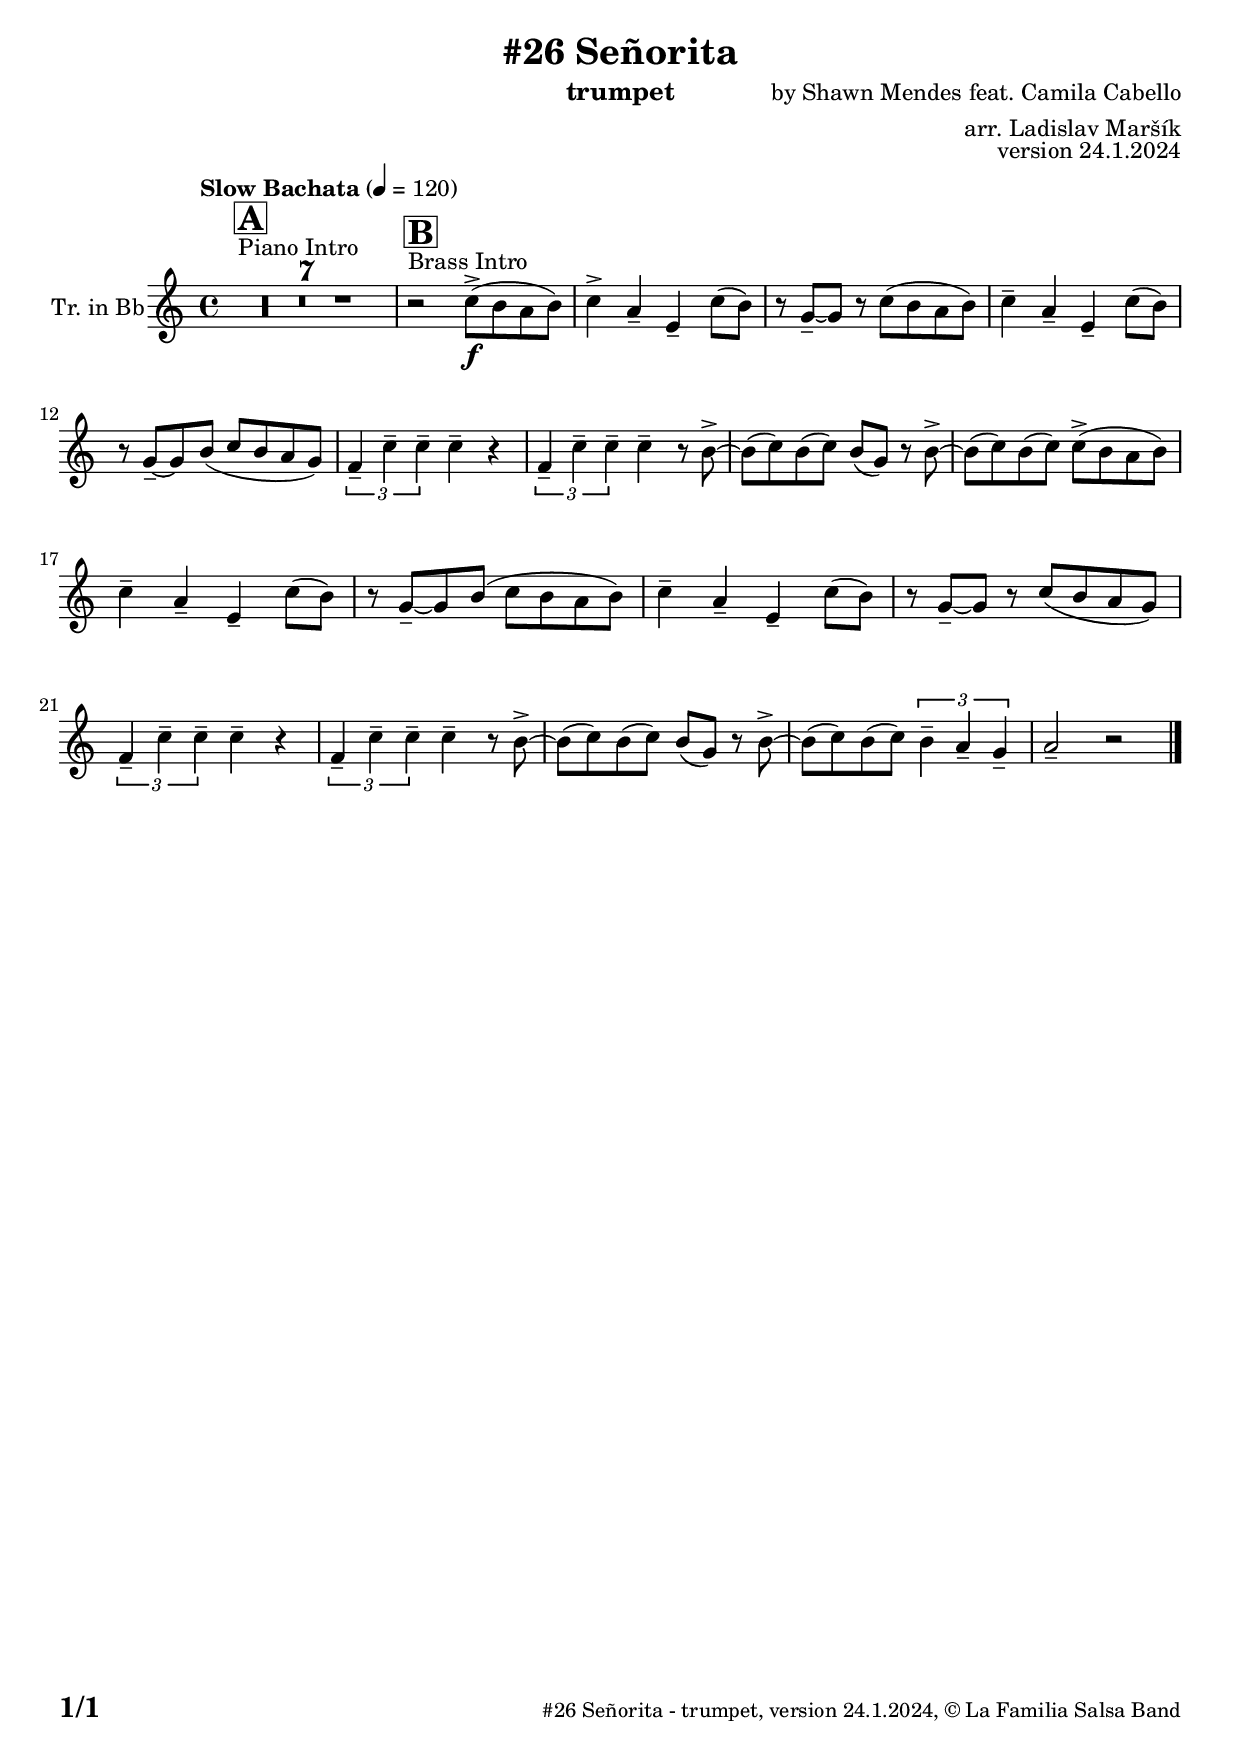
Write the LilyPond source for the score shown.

\version "2.24.0"

% Sheet revision 2022_09

\header {
  title = "#26 Señorita"
  instrument = "trumpet"
  composer = "by Shawn Mendes feat. Camila Cabello"
  arranger = "arr. Ladislav Maršík"
  opus = "version 24.1.2024"
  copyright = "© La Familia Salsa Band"
}

inst =
#(define-music-function
  (string)
  (string?)
  #{ <>^\markup \abs-fontsize #16 \bold \box #string #})

makePercent = #(define-music-function (note) (ly:music?)
                 (make-music 'PercentEvent 'length (ly:music-length note)))

#(define (test-stencil grob text)
   (let* ((orig (ly:grob-original grob))
          (siblings (ly:spanner-broken-into orig)) ; have we been split?
          (refp (ly:grob-system grob))
          (left-bound (ly:spanner-bound grob LEFT))
          (right-bound (ly:spanner-bound grob RIGHT))
          (elts-L (ly:grob-array->list (ly:grob-object left-bound 'elements)))
          (elts-R (ly:grob-array->list (ly:grob-object right-bound 'elements)))
          (break-alignment-L
           (filter
            (lambda (elt) (grob::has-interface elt 'break-alignment-interface))
            elts-L))
          (break-alignment-R
           (filter
            (lambda (elt) (grob::has-interface elt 'break-alignment-interface))
            elts-R))
          (break-alignment-L-ext (ly:grob-extent (car break-alignment-L) refp X))
          (break-alignment-R-ext (ly:grob-extent (car break-alignment-R) refp X))
          (num
           (markup text))
          (num
           (if (or (null? siblings)
                   (eq? grob (car siblings)))
               num
               (make-parenthesize-markup num)))
          (num (grob-interpret-markup grob num))
          (num-stil-ext-X (ly:stencil-extent num X))
          (num-stil-ext-Y (ly:stencil-extent num Y))
          (num (ly:stencil-aligned-to num X CENTER))
          (num
           (ly:stencil-translate-axis
            num
            (+ (interval-length break-alignment-L-ext)
               (* 0.5
                  (- (car break-alignment-R-ext)
                     (cdr break-alignment-L-ext))))
            X))
          (bracket-L
           (markup
            #:path
            0.1 ; line-thickness
            `((moveto 0.5 ,(* 0.5 (interval-length num-stil-ext-Y)))
              (lineto ,(* 0.5
                          (- (car break-alignment-R-ext)
                             (cdr break-alignment-L-ext)
                             (interval-length num-stil-ext-X)))
                      ,(* 0.5 (interval-length num-stil-ext-Y)))
              (closepath)
              (rlineto 0.0
                       ,(if (or (null? siblings) (eq? grob (car siblings)))
                            -1.0 0.0)))))
          (bracket-R
           (markup
            #:path
            0.1
            `((moveto ,(* 0.5
                          (- (car break-alignment-R-ext)
                             (cdr break-alignment-L-ext)
                             (interval-length num-stil-ext-X)))
                      ,(* 0.5 (interval-length num-stil-ext-Y)))
              (lineto 0.5
                      ,(* 0.5 (interval-length num-stil-ext-Y)))
              (closepath)
              (rlineto 0.0
                       ,(if (or (null? siblings) (eq? grob (last siblings)))
                            -1.0 0.0)))))
          (bracket-L (grob-interpret-markup grob bracket-L))
          (bracket-R (grob-interpret-markup grob bracket-R))
          (num (ly:stencil-combine-at-edge num X LEFT bracket-L 0.4))
          (num (ly:stencil-combine-at-edge num X RIGHT bracket-R 0.4)))
     num))

#(define-public (Measure_attached_spanner_engraver context)
   (let ((span '())
         (finished '())
         (event-start '())
         (event-stop '()))
     (make-engraver
      (listeners ((measure-counter-event engraver event)
                  (if (= START (ly:event-property event 'span-direction))
                      (set! event-start event)
                      (set! event-stop event))))
      ((process-music trans)
       (if (ly:stream-event? event-stop)
           (if (null? span)
               (ly:warning "You're trying to end a measure-attached spanner but you haven't started one.")
               (begin (set! finished span)
                 (ly:engraver-announce-end-grob trans finished event-start)
                 (set! span '())
                 (set! event-stop '()))))
       (if (ly:stream-event? event-start)
           (begin (set! span (ly:engraver-make-grob trans 'MeasureCounter event-start))
             (set! event-start '()))))
      ((stop-translation-timestep trans)
       (if (and (ly:spanner? span)
                (null? (ly:spanner-bound span LEFT))
                (moment<=? (ly:context-property context 'measurePosition) ZERO-MOMENT))
           (ly:spanner-set-bound! span LEFT
                                  (ly:context-property context 'currentCommandColumn)))
       (if (and (ly:spanner? finished)
                (moment<=? (ly:context-property context 'measurePosition) ZERO-MOMENT))
           (begin
            (if (null? (ly:spanner-bound finished RIGHT))
                (ly:spanner-set-bound! finished RIGHT
                                       (ly:context-property context 'currentCommandColumn)))
            (set! finished '())
            (set! event-start '())
            (set! event-stop '()))))
      ((finalize trans)
       (if (ly:spanner? finished)
           (begin
            (if (null? (ly:spanner-bound finished RIGHT))
                (set! (ly:spanner-bound finished RIGHT)
                      (ly:context-property context 'currentCommandColumn)))
            (set! finished '())))
       (if (ly:spanner? span)
           (begin
            (ly:warning "I think there's a dangling measure-attached spanner :-(")
            (ly:grob-suicide! span)
            (set! span '())))))))

\layout {
  \context {
    \Staff
    \consists #Measure_attached_spanner_engraver
    \override MeasureCounter.font-encoding = #'latin1
    \override MeasureCounter.font-size = 0
    \override MeasureCounter.outside-staff-padding = 2
    \override MeasureCounter.outside-staff-horizontal-padding = #0
  }
}

repeatBracket = #(define-music-function
                  (parser location N note)
                  (number? ly:music?)
                  #{
                    \override Staff.MeasureCounter.stencil =
                    #(lambda (grob) (test-stencil grob #{ #(string-append(number->string N) "x") #} ))
                    \startMeasureCount
                    \repeat volta #N { $note }
                    \stopMeasureCount
                  #}
                  )

Trumpet = \new Voice
\transpose c d
\relative c'' {
  \set Staff.instrumentName = \markup {
    \center-align { "Tr. in Bb" }
  }
  \set Staff.midiInstrument = "trumpet"
  \set Staff.midiMaximumVolume = #1.0

  \key g \minor
  \time 4/4
  \tempo "Slow Bachata" 4 = 120
  
  s1*0 ^\markup { "Piano Intro" }
  \inst "A"
  R1*7 
  
  s1*0 ^\markup { "Brass Intro" }
  \inst "B"
    
  r2 bes8 -> \f ( a g a ) |
  bes4 -> g -- d -- bes'8 ( a ) |
  r f -- ~ f r bes8 ( a g a ) |
  bes4 -- g -- d -- bes'8 ( a ) |
  r f -- ~ f a ( bes8 a g f ) |
  \tuplet 3/2 { es4 -- bes' -- bes -- } bes -- r |
  \tuplet 3/2 { es,4 -- bes' -- bes -- } bes -- r8 a -> ~ |
  a ( bes ) a ( bes ) a ( f ) r a -> ~ |
  a ( bes ) a ( bes ) bes8 -> ( a g a ) | \break
  bes4 -- g -- d -- bes'8 ( a ) |
  r f -- ~ f a ( bes8 a g a ) |
  bes4 -- g -- d -- bes'8 ( a ) |
  r f -- ~ f r bes8 ( a g f ) |
  \tuplet 3/2 { es4 -- bes' -- bes -- } bes -- r |
  \tuplet 3/2 { es,4 -- bes' -- bes -- } bes -- r8 a -> ~ |
  a ( bes ) a ( bes ) a ( f ) r a -> ~ |
  a ( bes ) a ( bes ) \tuplet 3/2 { a4 -- g4 -- f4 -- } |
  g2 -- r2 |

  \label #'lastPage
  \bar "|."
}

\score {
  \compressMMRests \new Staff \with {
    \consists "Volta_engraver"
  }
  {
    \Trumpet
  }
  \layout {
    \context {
      \Score
      \remove "Volta_engraver"
    }
  }
}

\paper {
  system-system-spacing =
  #'((basic-distance . 14)
     (minimum-distance . 10)
     (padding . 1)
     (stretchability . 60))
  between-system-padding = #2
  bottom-margin = 5\mm

  print-page-number = ##t
  print-first-page-number = ##t
  oddHeaderMarkup = \markup \fill-line { " " }
  evenHeaderMarkup = \markup \fill-line { " " }
  oddFooterMarkup = \markup {
    \fill-line {
      \bold \fontsize #2
      \concat { \fromproperty #'page:page-number-string "/" \page-ref #'lastPage "0" "?" }

      \fontsize #-1
      \concat { \fromproperty #'header:title " - " \fromproperty #'header:instrument ", " \fromproperty #'header:opus ", " \fromproperty #'header:copyright }
    }
  }
  evenFooterMarkup = \markup {
    \fill-line {
      \fontsize #-1
      \concat { \fromproperty #'header:title " - " \fromproperty #'header:instrument ", " \fromproperty #'header:opus ", " \fromproperty #'header:copyright }

      \bold \fontsize #2
      \concat { \fromproperty #'page:page-number-string "/" \page-ref #'lastPage "0" "?" }
    }
  }
}